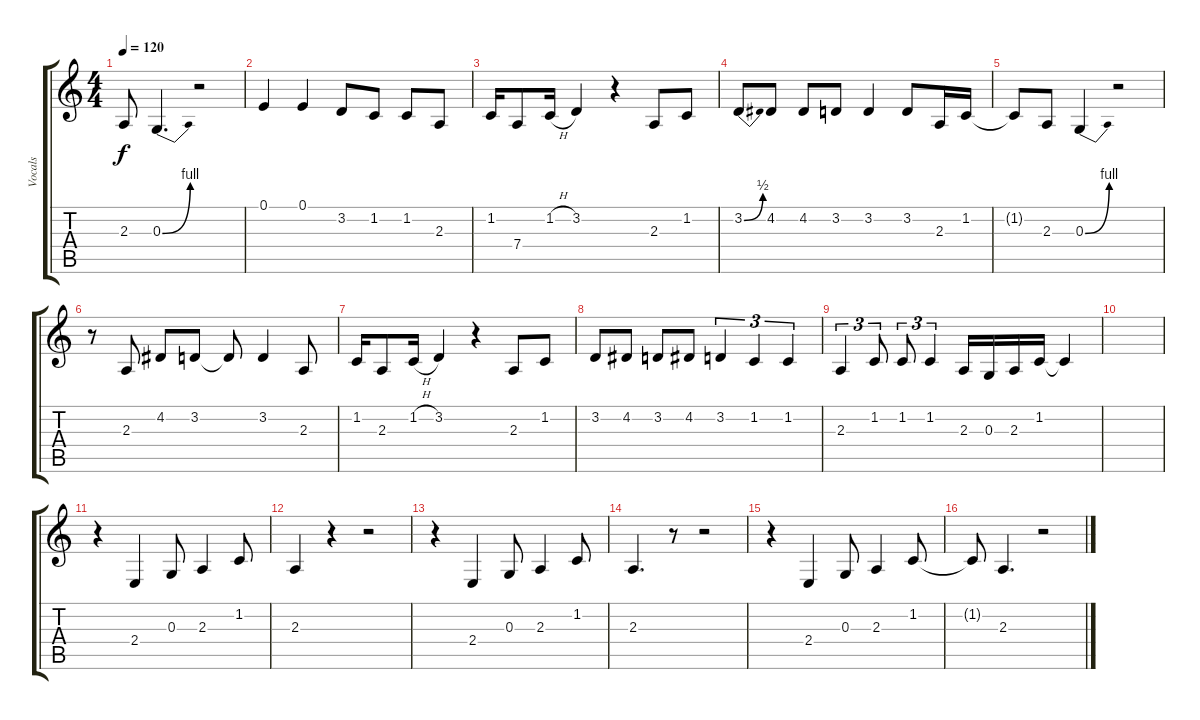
\track ("Vocals" "Vocals") {instrument sopranosax}
\staff {score tabs}
\tuning (E4 B3 G3 D3 A2 E2) {hide}
\ts (4 4)
\tempo 120
\clef g2
\ks c
2.3.8{dy f} 0.3{be (bend 0 0 60 4)}.4{d} r.2 |
0.1.4 0.1.4 3.2.8 1.2.8 1.2.8 2.3.8 |
1.2.16 7.4.8 1.2{h}.16 3.2.4 r.4 2.3.8 1.2.8 |
3.2{be (bend 0 0 60 2)}.8 4.2.8 4.2.8 3.2.8 3.2.4 3.2.8 2.3.16 1.2.16 |
1.2{t}.8 2.3.8 0.3{be (bend 0 0 60 4)}.4 r.2 |
r.8 2.3.8 4.2.8 3.2.8 3.2{t}.8 3.2.4 2.3.8 |
1.2.16 2.3.8 1.2{h}.16 3.2.4 r.4 2.3.8 1.2.8 |
3.2.8 4.2.8 3.2.8 4.2.8 3.2.4{tu (3 2)} 1.2.4{tu (3 2)} 1.2.4{tu (3 2)} |
2.3.4{tu (3 2)} 1.2.8{tu (3 2)} 1.2.8{tu (3 2)} 1.2.4{tu (3 2)} 2.3.16 0.3.16 2.3.16 1.2.16 1.2{t}.4 |
|
r.4 2.4.4 0.3.8 2.3.4 1.2.8 |
2.3.4 r.4 r.2 |
r.4 2.4.4 0.3.8 2.3.4 1.2.8 |
2.3.4{d} r.8 r.2 |
r.4 2.4.4 0.3.8 2.3.4 1.2.8 |
1.2{t}.8 2.3.4{d} r.2
